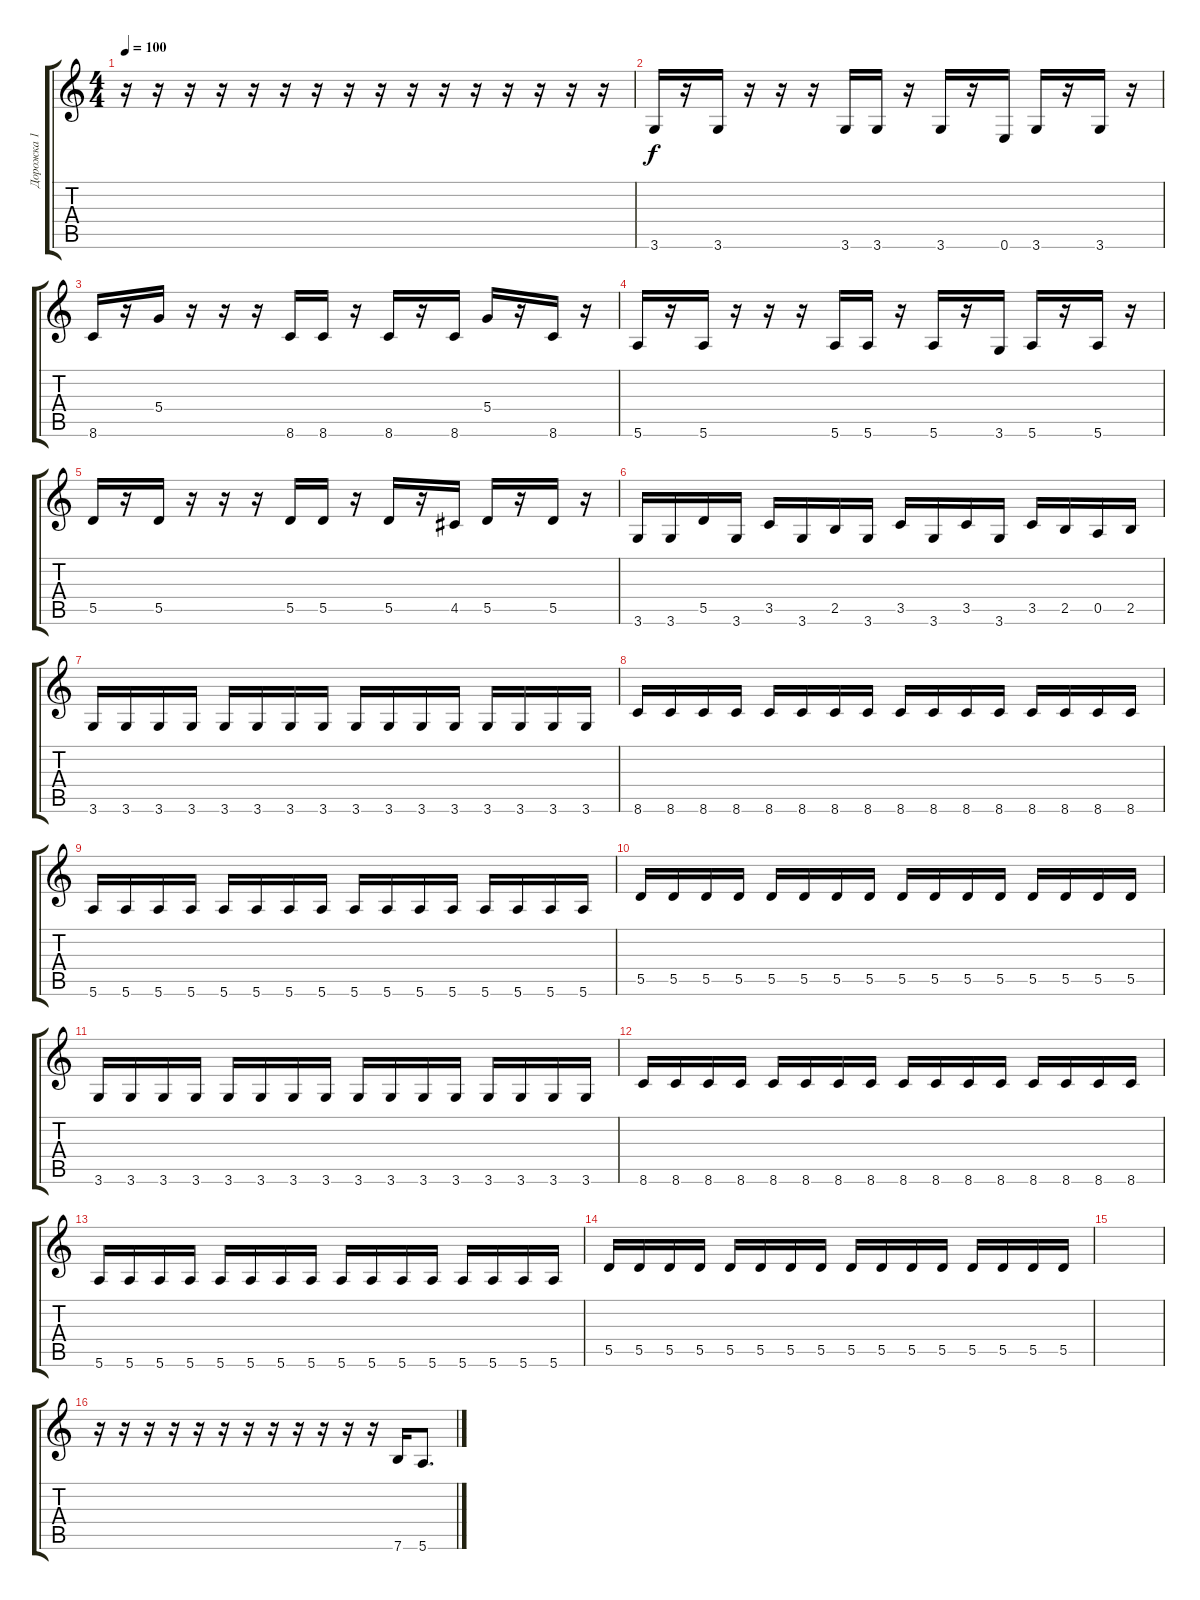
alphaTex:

\track ("Дорожка 1" "Дорожка 1") {instrument electricbasspick}
\staff {score tabs}
\tuning (E4 B3 G3 D3 A2 E2) {hide}
\ts (4 4)
\tempo 100
\clef g2
\ks c
r.16{dy f} r.16 r.16 r.16 r.16 r.16 r.16 r.16 r.16 r.16 r.16 r.16 r.16 r.16 r.16 r.16 |
3.6.16 r.16 3.6.16 r.16 r.16 r.16 3.6.16 3.6.16 r.16 3.6.16 r.16 0.6.16 3.6.16 r.16 3.6.16 r.16 |
8.6.16 r.16 5.4.16 r.16 r.16 r.16 8.6.16 8.6.16 r.16 8.6.16 r.16 8.6.16 5.4.16 r.16 8.6.16 r.16 |
5.6.16 r.16 5.6.16 r.16 r.16 r.16 5.6.16 5.6.16 r.16 5.6.16 r.16 3.6.16 5.6.16 r.16 5.6.16 r.16 |
5.5.16 r.16 5.5.16 r.16 r.16 r.16 5.5.16 5.5.16 r.16 5.5.16 r.16 4.5.16 5.5.16 r.16 5.5.16 r.16 |
3.6.16 3.6.16 5.5.16 3.6.16 3.5.16 3.6.16 2.5.16 3.6.16 3.5.16 3.6.16 3.5.16 3.6.16 3.5.16 2.5.16 0.5.16 2.5.16 |
3.6.16 3.6.16 3.6.16 3.6.16 3.6.16 3.6.16 3.6.16 3.6.16 3.6.16 3.6.16 3.6.16 3.6.16 3.6.16 3.6.16 3.6.16 3.6.16 |
8.6.16 8.6.16 8.6.16 8.6.16 8.6.16 8.6.16 8.6.16 8.6.16 8.6.16 8.6.16 8.6.16 8.6.16 8.6.16 8.6.16 8.6.16 8.6.16 |
5.6.16 5.6.16 5.6.16 5.6.16 5.6.16 5.6.16 5.6.16 5.6.16 5.6.16 5.6.16 5.6.16 5.6.16 5.6.16 5.6.16 5.6.16 5.6.16 |
5.5.16 5.5.16 5.5.16 5.5.16 5.5.16 5.5.16 5.5.16 5.5.16 5.5.16 5.5.16 5.5.16 5.5.16 5.5.16 5.5.16 5.5.16 5.5.16 |
3.6.16 3.6.16 3.6.16 3.6.16 3.6.16 3.6.16 3.6.16 3.6.16 3.6.16 3.6.16 3.6.16 3.6.16 3.6.16 3.6.16 3.6.16 3.6.16 |
8.6.16 8.6.16 8.6.16 8.6.16 8.6.16 8.6.16 8.6.16 8.6.16 8.6.16 8.6.16 8.6.16 8.6.16 8.6.16 8.6.16 8.6.16 8.6.16 |
5.6.16 5.6.16 5.6.16 5.6.16 5.6.16 5.6.16 5.6.16 5.6.16 5.6.16 5.6.16 5.6.16 5.6.16 5.6.16 5.6.16 5.6.16 5.6.16 |
5.5.16 5.5.16 5.5.16 5.5.16 5.5.16 5.5.16 5.5.16 5.5.16 5.5.16 5.5.16 5.5.16 5.5.16 5.5.16 5.5.16 5.5.16 5.5.16 |
|
r.16 r.16 r.16 r.16 r.16 r.16 r.16 r.16 r.16 r.16 r.16 r.16 7.6.16 5.6.8{d}
